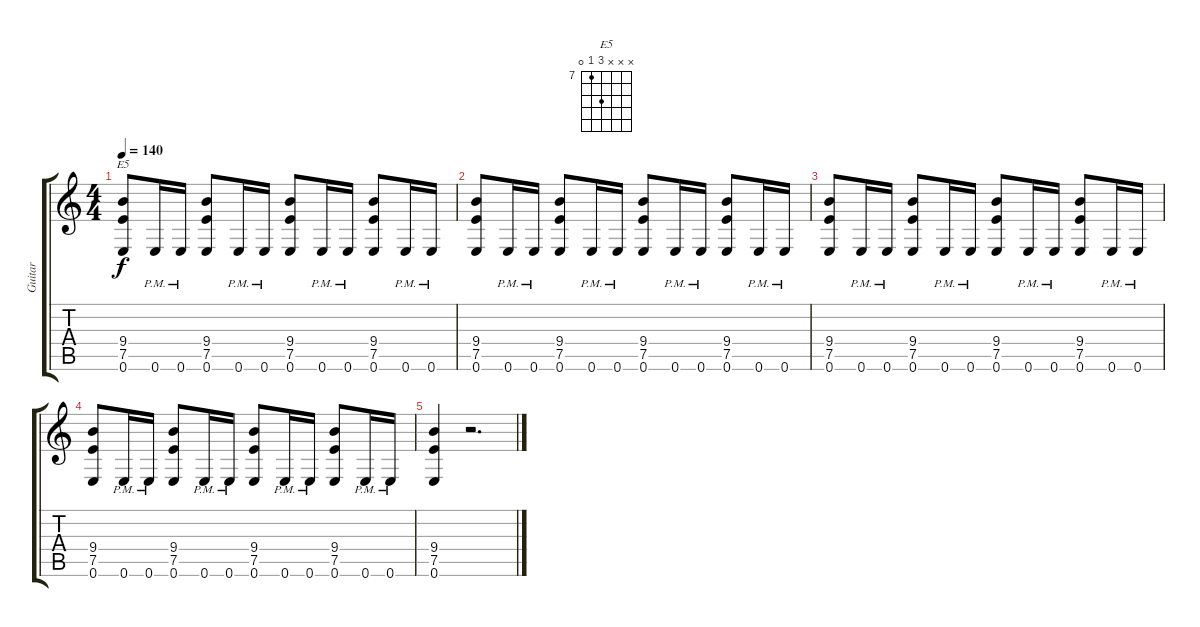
\track ("Guitar" "Guitar") {instrument distortionguitar}
\staff {score tabs}
\tuning (E4 B3 G3 D3 A2 E2) {hide}
\chord ("E5" x x x 9 7 0) {firstfret 7}
\ts (4 4)
\tempo 140
\clef g2
\ks c
(9.4 7.5 0.6).8{ch "E5" dy f} 0.6{pm}.16 0.6{pm}.16 (9.4 7.5 0.6).8 0.6{pm}.16 0.6{pm}.16 (9.4 7.5 0.6).8 0.6{pm}.16 0.6{pm}.16 (9.4 7.5 0.6).8 0.6{pm}.16 0.6{pm}.16 |
(9.4 7.5 0.6).8 0.6{pm}.16 0.6{pm}.16 (9.4 7.5 0.6).8 0.6{pm}.16 0.6{pm}.16 (9.4 7.5 0.6).8 0.6{pm}.16 0.6{pm}.16 (9.4 7.5 0.6).8 0.6{pm}.16 0.6{pm}.16 |
(9.4 7.5 0.6).8 0.6{pm}.16 0.6{pm}.16 (9.4 7.5 0.6).8 0.6{pm}.16 0.6{pm}.16 (9.4 7.5 0.6).8 0.6{pm}.16 0.6{pm}.16 (9.4 7.5 0.6).8 0.6{pm}.16 0.6{pm}.16 |
(9.4 7.5 0.6).8 0.6{pm}.16 0.6{pm}.16 (9.4 7.5 0.6).8 0.6{pm}.16 0.6{pm}.16 (9.4 7.5 0.6).8 0.6{pm}.16 0.6{pm}.16 (9.4 7.5 0.6).8 0.6{pm}.16 0.6{pm}.16 |
(9.4 7.5 0.6).4 r.2{d}
